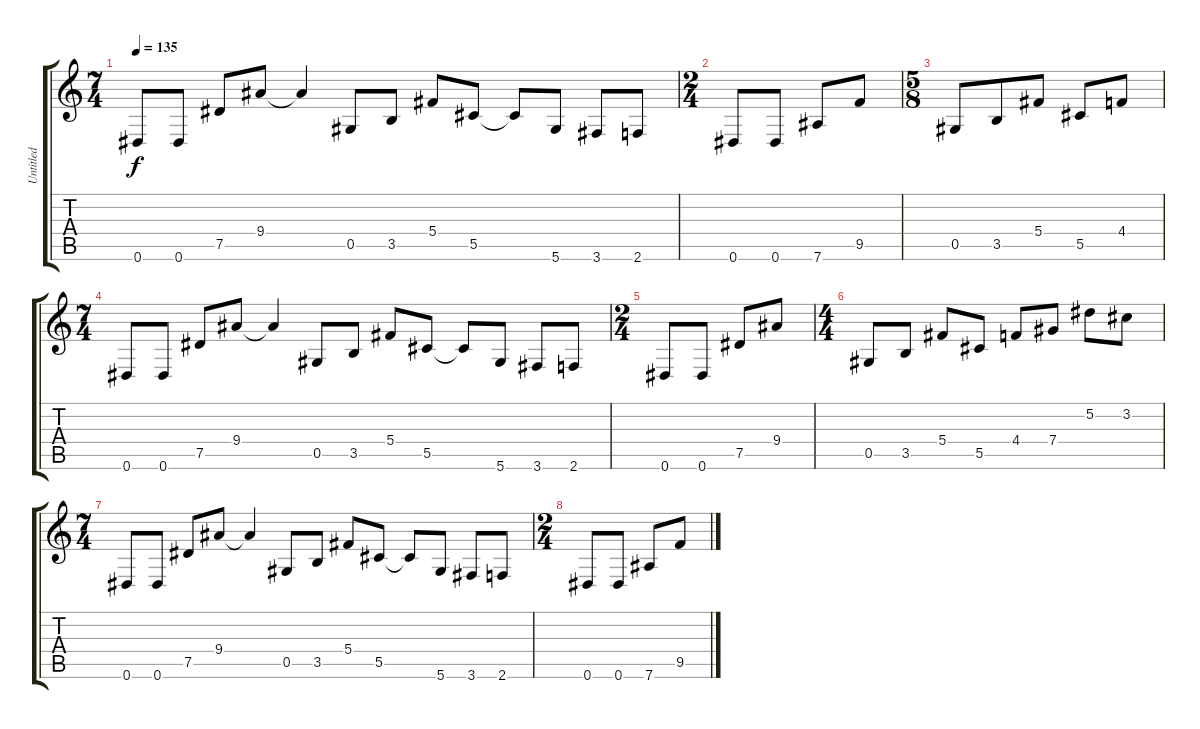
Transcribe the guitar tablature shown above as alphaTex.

\track ("Untitled" "Untitled") {instrument distortionguitar}
\staff {score tabs}
\tuning (Eb4 Bb3 Gb3 Db3 Ab2 Eb2) {hide}
\ts (7 4)
\tempo 135
\clef g2
\ks c
0.6.8{dy f} 0.6.8 7.5.8 9.4.8 9.4{t}.4 0.5.8 3.5.8 5.4.8 5.5.8 5.5{t}.8 5.6.8 3.6.8 2.6.8 |
\ts (2 4)
0.6.8 0.6.8 7.6.8 9.5.8 |
\ts (5 8)
0.5.8 3.5.8 5.4.8 5.5.8 4.4.8 |
\ts (7 4)
0.6.8 0.6.8 7.5.8 9.4.8 9.4{t}.4 0.5.8 3.5.8 5.4.8 5.5.8 5.5{t}.8 5.6.8 3.6.8 2.6.8 |
\ts (2 4)
0.6.8 0.6.8 7.5.8 9.4.8 |
\ts (4 4)
0.5.8 3.5.8 5.4.8 5.5.8 4.4.8 7.4.8 5.2.8 3.2.8 |
\ts (7 4)
0.6.8 0.6.8 7.5.8 9.4.8 9.4{t}.4 0.5.8 3.5.8 5.4.8 5.5.8 5.5{t}.8 5.6.8 3.6.8 2.6.8 |
\ts (2 4)
0.6.8 0.6.8 7.6.8 9.5.8
